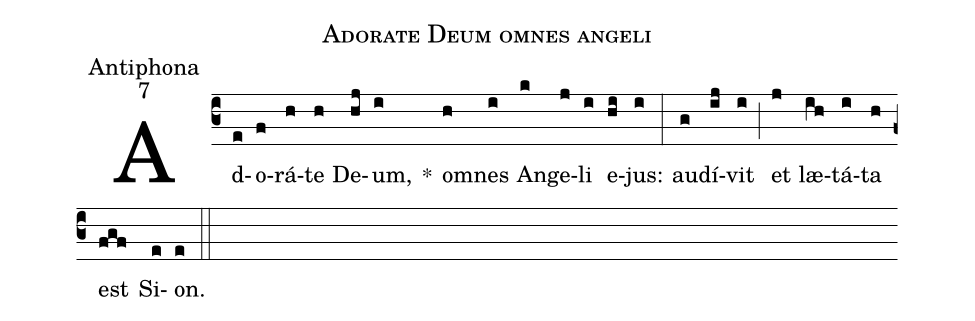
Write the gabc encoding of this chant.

name:Adorate Deum omnes angeli;
office-part:Antiphona;
mode:7;
%%
(c3)Ad(e)o(f)rá(h)te(h) De(hj)um,(i) *() om(h)nes(i) An(k)ge(j)li(i) e(hi)jus:(i) (:) au(g)dí(ij)vit(i) (;) et(j) læ(ih)tá(i)ta(h) est(fgf) Si(e)on.(e) (::)
